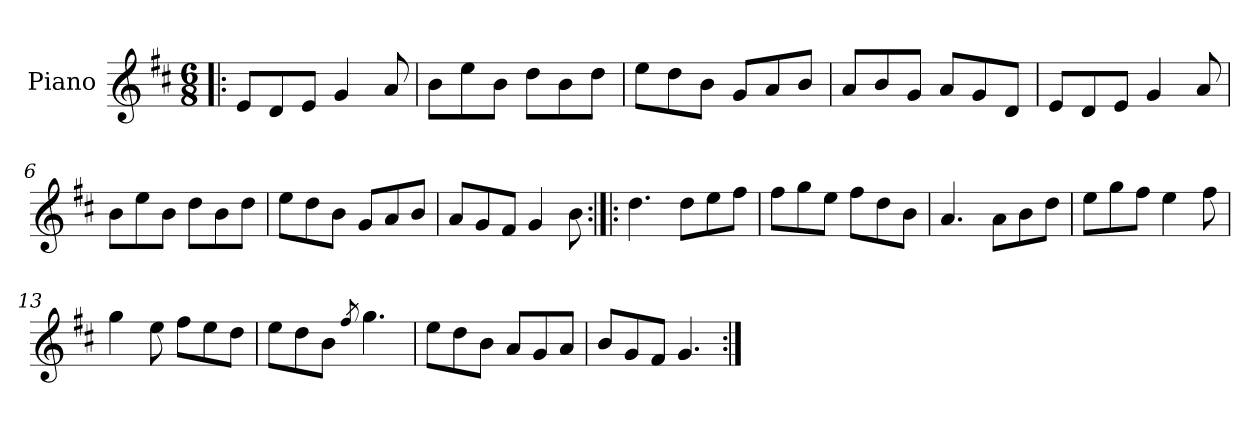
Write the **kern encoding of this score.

**kern
*part1
*staff1
*I"Piano
*I'Pno
*clefG2
*k[f#c#]
*E:dor
*M6/8
=1!|:
8e/L
8d/
8e/J
4g/
8a/
=2
8b\L
8ee\
8b\J
8dd\L
8b\
8dd\J
=3
8ee\L
8dd\
8b\J
8g/L
8a/
8b/J
=4
8a/L
8b/
8g/J
8a/L
8g/
8d/J
=5
8e/L
8d/
8e/J
4g/
8a/
=6
8b\L
8ee\
8b\J
8dd\L
8b\
8dd\J
=7
8ee\L
8dd\
8b\J
8g/L
8a/
8b/J
=8
8a/L
8g/
8f#/J
4g/
8b\
=9:|!|:
4.dd\
8dd\L
8ee\
8ff#\J
=10
8ff#\L
8gg\
8ee\J
8ff#\L
8dd\
8b\J
=11
4.a/
8a\L
8b\
8dd\J
=12
8ee\L
8gg\
8ff#\J
4ee\
8ff#\
=13
4gg\
8ee\
8ff#\L
8ee\
8dd\J
=14
8ee\L
8dd\
8b\J
8qff#/
4.gg\
=15
8ee\L
8dd\
8b\J
8a/L
8g/
8a/J
=16
8b/L
8g/
8f#/J
4.g/
=:|!
*-
